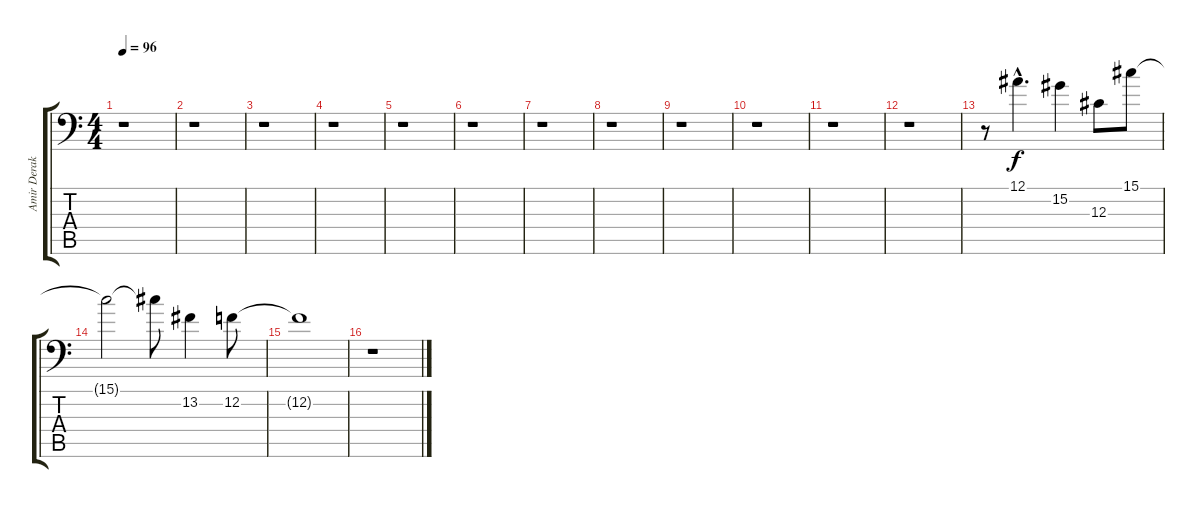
\track ("Amir Derakh (Synth) 3" "Amir Derak") {instrument lead1square}
\staff {score tabs}
\tuning (Bb3 F3 Db3 Ab2 Eb2 Bb1) {hide}
\ts (4 4)
\tempo 96
\clef f4
\ks c
r.1{dy f instrument lead1square} |
r.1 |
r.1 |
r.1 |
r.1 |
r.1 |
r.1 |
r.1 |
r.1 |
r.1 |
r.1 |
r.1 |
r.8 12.1{hac}.4{d} 15.2.4 12.3.8 15.1.8 |
15.1{t}.2 15.1{t}.8 13.2.4 12.2.8 |
12.2{t}.1 |
r.1
